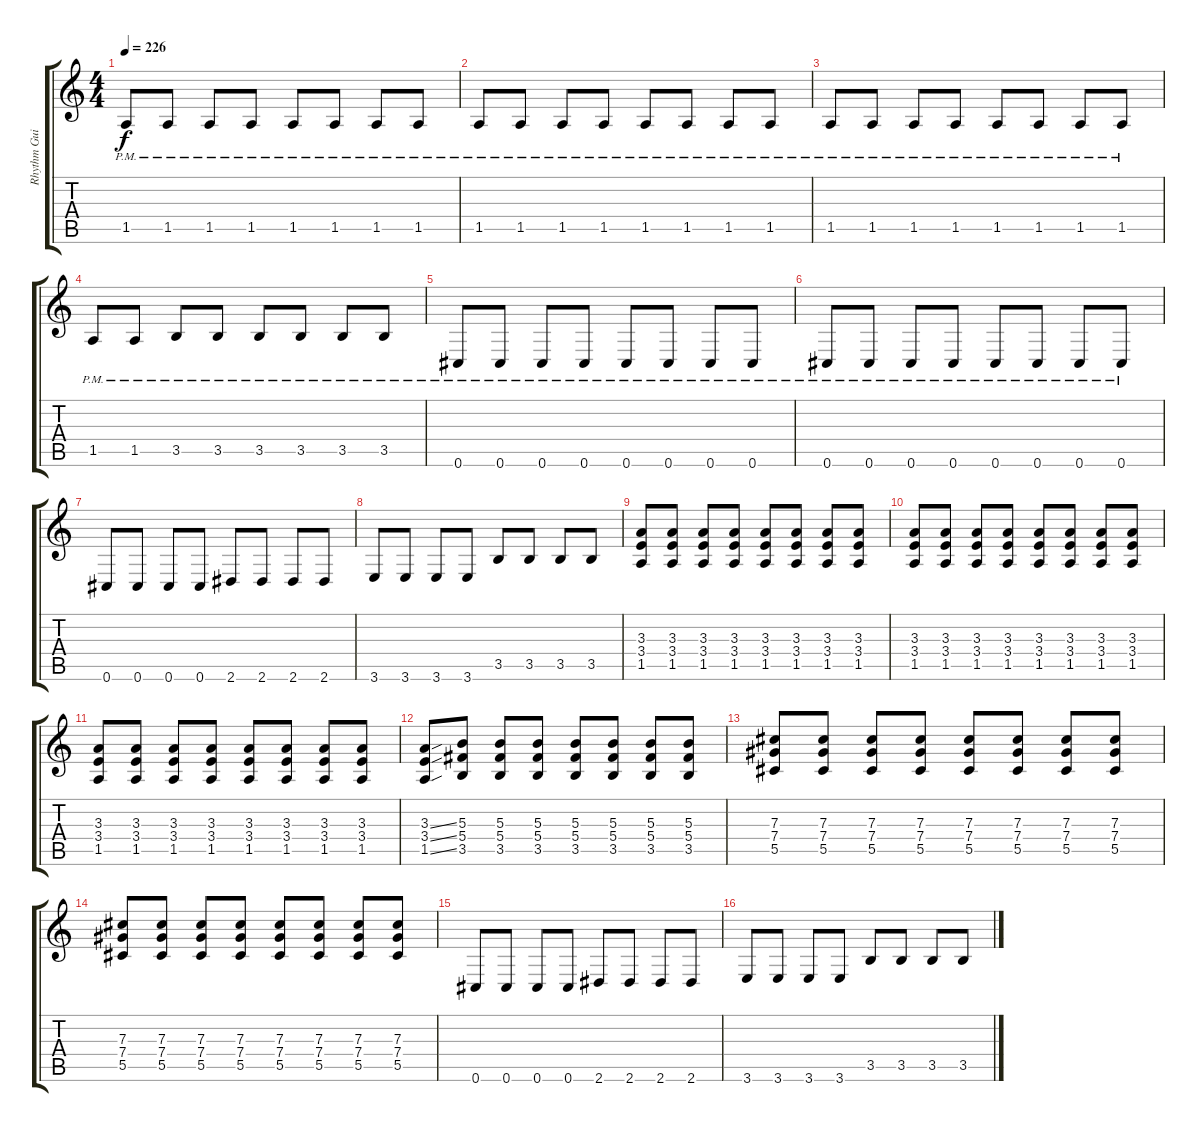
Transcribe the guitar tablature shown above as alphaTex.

\track ("Rhythm Guitar I" "Rhythm Gui") {instrument overdrivenguitar}
\staff {score tabs}
\tuning (Eb4 Bb3 Gb3 Db3 Ab2 Db2) {hide}
\ts (4 4)
\tempo 226
\clef g2
\ks c
1.5{pm}.8{dy f} 1.5{pm}.8 1.5{pm}.8 1.5{pm}.8 1.5{pm}.8 1.5{pm}.8 1.5{pm}.8 1.5{pm}.8 |
1.5{pm}.8 1.5{pm}.8 1.5{pm}.8 1.5{pm}.8 1.5{pm}.8 1.5{pm}.8 1.5{pm}.8 1.5{pm}.8 |
1.5{pm}.8 1.5{pm}.8 1.5{pm}.8 1.5{pm}.8 1.5{pm}.8 1.5{pm}.8 1.5{pm}.8 1.5{pm}.8 |
1.5{pm}.8 1.5{pm}.8 3.5{pm}.8 3.5{pm}.8 3.5{pm}.8 3.5{pm}.8 3.5{pm}.8 3.5{pm}.8 |
0.6{pm}.8 0.6{pm}.8 0.6{pm}.8 0.6{pm}.8 0.6{pm}.8 0.6{pm}.8 0.6{pm}.8 0.6{pm}.8 |
0.6{pm}.8 0.6{pm}.8 0.6{pm}.8 0.6{pm}.8 0.6{pm}.8 0.6{pm}.8 0.6{pm}.8 0.6{pm}.8 |
0.6.8 0.6.8 0.6.8 0.6.8 2.6.8 2.6.8 2.6.8 2.6.8 |
3.6.8 3.6.8 3.6.8 3.6.8 3.5.8 3.5.8 3.5.8 3.5.8 |
(3.3 3.4 1.5).8 (3.3 3.4 1.5).8 (3.3 3.4 1.5).8 (3.3 3.4 1.5).8 (3.3 3.4 1.5).8 (3.3 3.4 1.5).8 (3.3 3.4 1.5).8 (3.3 3.4 1.5).8 |
(3.3 3.4 1.5).8 (3.3 3.4 1.5).8 (3.3 3.4 1.5).8 (3.3 3.4 1.5).8 (3.3 3.4 1.5).8 (3.3 3.4 1.5).8 (3.3 3.4 1.5).8 (3.3 3.4 1.5).8 |
(3.3 3.4 1.5).8 (3.3 3.4 1.5).8 (3.3 3.4 1.5).8 (3.3 3.4 1.5).8 (3.3 3.4 1.5).8 (3.3 3.4 1.5).8 (3.3 3.4 1.5).8 (3.3 3.4 1.5).8 |
(3.3{ss} 3.4{ss} 1.5{ss}).8 (5.3 5.4 3.5).8 (5.3 5.4 3.5).8 (5.3 5.4 3.5).8 (5.3 5.4 3.5).8 (5.3 5.4 3.5).8 (5.3 5.4 3.5).8 (5.3 5.4 3.5).8 |
(7.3 7.4 5.5).8 (7.3 7.4 5.5).8 (7.3 7.4 5.5).8 (7.3 7.4 5.5).8 (7.3 7.4 5.5).8 (7.3 7.4 5.5).8 (7.3 7.4 5.5).8 (7.3 7.4 5.5).8 |
(7.3 7.4 5.5).8 (7.3 7.4 5.5).8 (7.3 7.4 5.5).8 (7.3 7.4 5.5).8 (7.3 7.4 5.5).8 (7.3 7.4 5.5).8 (7.3 7.4 5.5).8 (7.3 7.4 5.5).8 |
0.6.8 0.6.8 0.6.8 0.6.8 2.6.8 2.6.8 2.6.8 2.6.8 |
3.6.8 3.6.8 3.6.8 3.6.8 3.5.8 3.5.8 3.5.8 3.5.8
